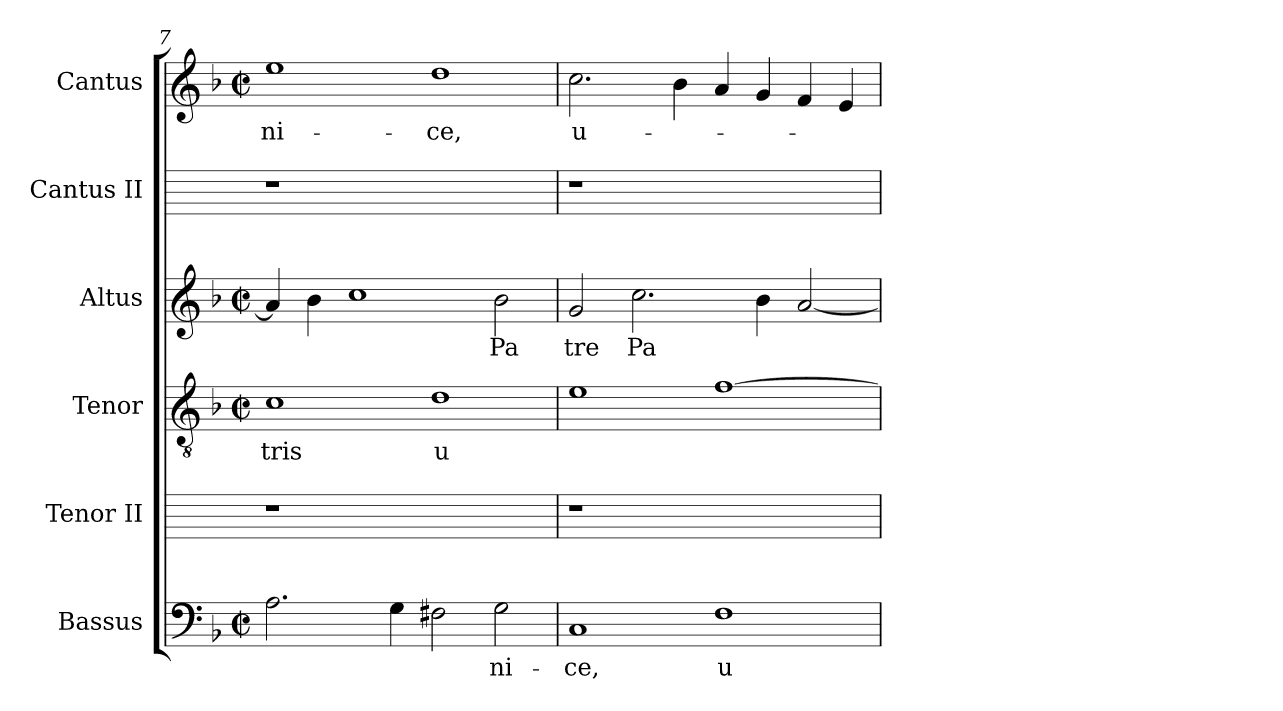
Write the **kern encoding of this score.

**kern	**text	**kern	**kern	**text	**kern	**text	**kern	**kern	**text
*part6	*part6	*part5	*part4	*part4	*part3	*part3	*part2	*part1	*part1
*staff6	*staff6	*staff5	*staff4	*staff4	*staff3	*staff3	*staff2	*staff1	*staff1
*I"Bassus	*	*I"Tenor II	*I"Tenor	*	*I"Altus	*	*I"Cantus II	*I"Cantus	*
*I'Bassus	*	*	*I'Tenor	*	*I'Altus	*	*I'Cantus II	*	*
*clefF4	*	*	*clefGv2	*	*clefG2	*	*	*clefG2	*
*k[b-]	*	*	*k[b-]	*	*k[b-]	*	*	*k[b-]	*
*F:	*	*	*F:	*	*F:	*	*	*F:	*
*M2/2	*	*	*M2/2	*	*M2/2	*	*	*M2/2	*
*met(c|)	*	*	*met(c|)	*	*met(c|)	*	*	*met(c|)	*
=7	=7	=7	=7	=7	=7	=7	=7	=7	=7
!	!	!	!	!LO:LY:b:cj	!	!	!	!	!LO:LY:b:cj
2.A\	.	1r	1c	tris	4a/]	.	1r	1ee	-ni-
.	.	.	.	.	4b-\	.	.	.	.
.	.	.	.	.	1cc	.	.	.	.
4G\	.	.	.	.	.	.	.	.	.
!	!	!	!	!LO:LY:b:cj	!	!	!	!	!LO:LY:b:cj
2F#X\	.	1ryy	1d	u	.	.	1ryy	1dd	-ce,
!	!LO:LY:b:cj	!	!	!	!	!LO:LY:b:cj	!	!	!
2G\	-ni-	.	.	.	2b-\	Pa	.	.	.
=8	=8	=8	=8	=8	=8	=8	=8	=8	=8
!	!LO:LY:b:cj	!	!	!	!	!LO:LY:b:cj	!	!	!LO:LY:b:cj
1C	-ce,	1r	1e	.	2g/	tre	1r	2.cc\	u-
!	!	!	!	!	!	!LO:LY:b	!	!	!
.	.	.	.	.	2.cc\	Pa	.	.	.
.	.	.	.	.	.	.	.	4b-\	.
!	!LO:LY:b:cj	!	!	!	!	!	!	!	!
1F	u-	1ryy	[>1f	.	.	.	1ryy	4a/	.
.	.	.	.	.	4b-\	.	.	4g/	.
.	.	.	.	.	[<2a/	.	.	4f/	.
.	.	.	.	.	.	.	.	4e/	.
=	=	=	=	=	=	=	=	=	=
*-	*-	*-	*-	*-	*-	*-	*-	*-	*-
